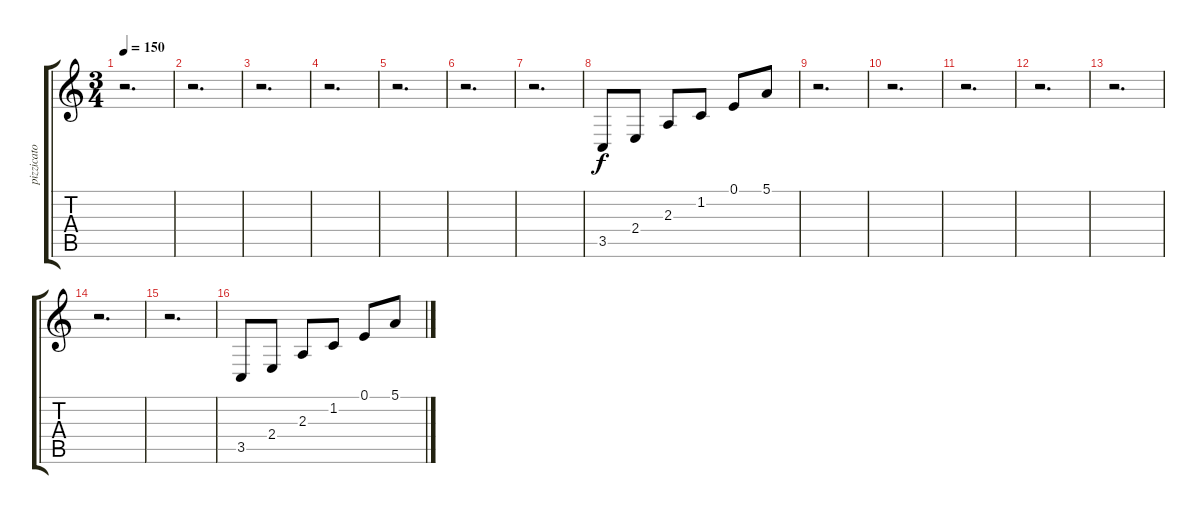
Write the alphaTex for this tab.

\track ("pizzicato effect" "pizzicato ") {instrument pizzicatostrings}
\staff {score tabs}
\tuning (E4 B3 G3 D3 A2 E2) {hide}
\ts (3 4)
\tempo 150
\clef g2
\ks c
r.2{d dy f} |
r.2{d} |
r.2{d} |
r.2{d} |
r.2{d} |
r.2{d} |
r.2{d} |
3.5.8 2.4.8 2.3.8 1.2.8 0.1.8 5.1.8 |
r.2{d} |
r.2{d} |
r.2{d} |
r.2{d} |
r.2{d} |
r.2{d} |
r.2{d} |
3.5.8 2.4.8 2.3.8 1.2.8 0.1.8 5.1.8
